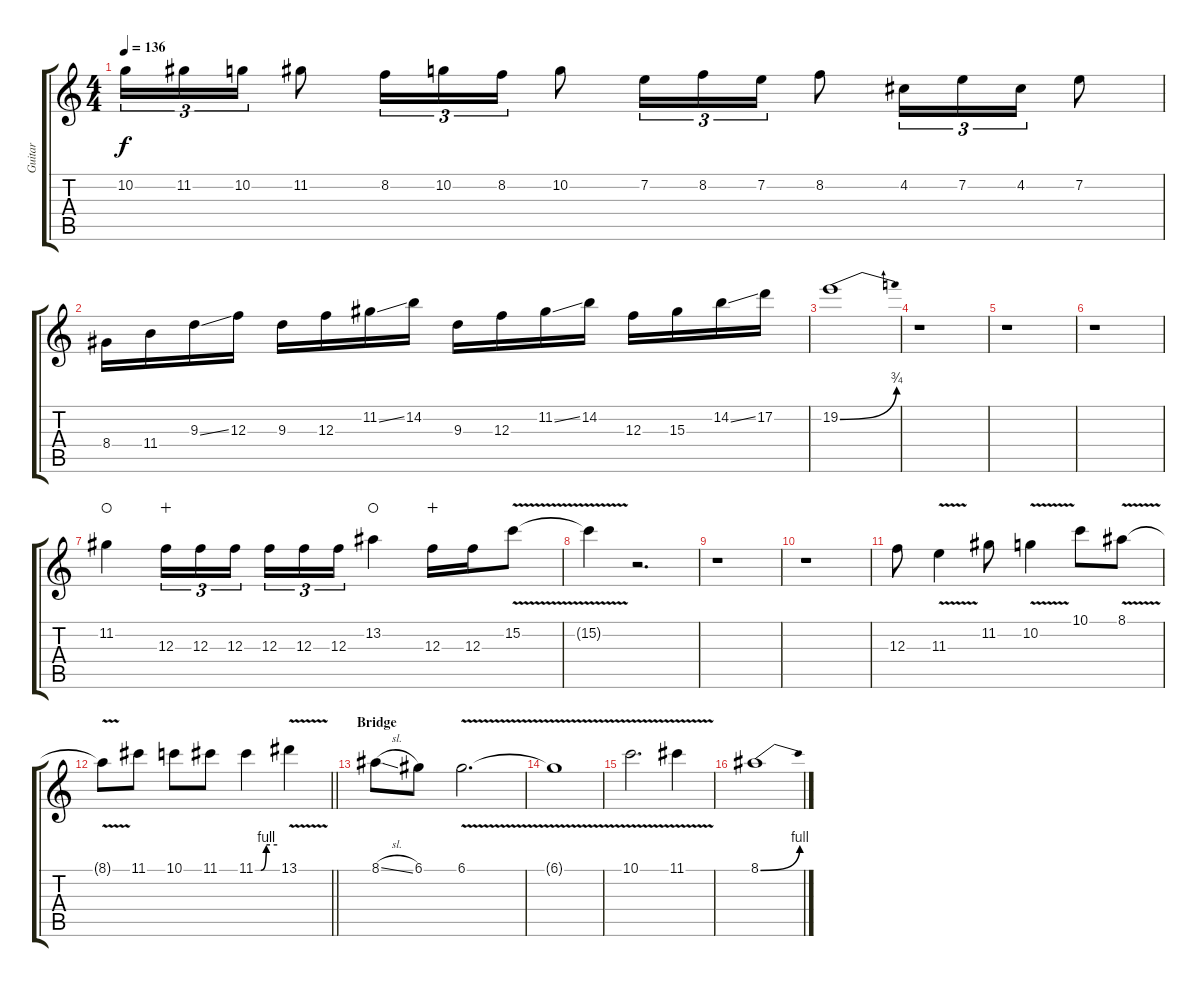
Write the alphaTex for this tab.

\track ("Guitar" "Guitar") {instrument electricguitarclean}
\staff {score tabs}
\tuning (D4 A3 F3 C3 G2 C2) {hide}
\ts (4 4)
\tempo 136
\clef g2
\ks c
10.2.16{tu (3 2) dy f} 11.2.16{tu (3 2)} 10.2.16{tu (3 2)} 11.2.8 8.2.16{tu (3 2)} 10.2.16{tu (3 2)} 8.2.16{tu (3 2)} 10.2.8 7.2.16{tu (3 2)} 8.2.16{tu (3 2)} 7.2.16{tu (3 2)} 8.2.8 4.2.16{tu (3 2)} 7.2.16{tu (3 2)} 4.2.16{tu (3 2)} 7.2.8 |
8.4.16 11.4.16 9.3{ss}.16 12.3.16 9.3.16 12.3.16 11.2{ss}.16 14.2.16 9.3.16 12.3.16 11.2{ss}.16 14.2.16 12.3.16 15.3.16 14.2{ss}.16 17.2.16 |
19.2{be (bend 0 0 60 3)}.1 |
r.1 |
r.1 |
r.1 |
11.2.4{waho} 12.3.16{tu (3 2) wahc} 12.3.16{tu (3 2)} 12.3.16{tu (3 2) beam splitsecondary} 12.3.16{tu (3 2)} 12.3.16{tu (3 2)} 12.3.16{tu (3 2)} 13.2.4{waho} 12.3.16{wahc} 12.3.16 15.2{v}.8 |
15.2{t}.4 r.2{d} |
r.1 |
r.1 |
12.3.8 11.3{v}.4 11.2.8 10.2{v}.4 10.1.8 8.1{v}.8 |
\barLineRight lightlight
8.1{t}.8 11.1.8 10.1.8 11.1.8 11.1{be (custom 0 0 15 0 30 4 60 4)}.4 13.1{v}.4 |
\section ("" "Bridge")
8.1{sl}.8 6.1.8 6.1{v}.2{d} |
6.1{t}.1 |
10.1{v}.2{d} 11.1{v}.4 |
8.1{be (bend 0 0 60 4)}.1
